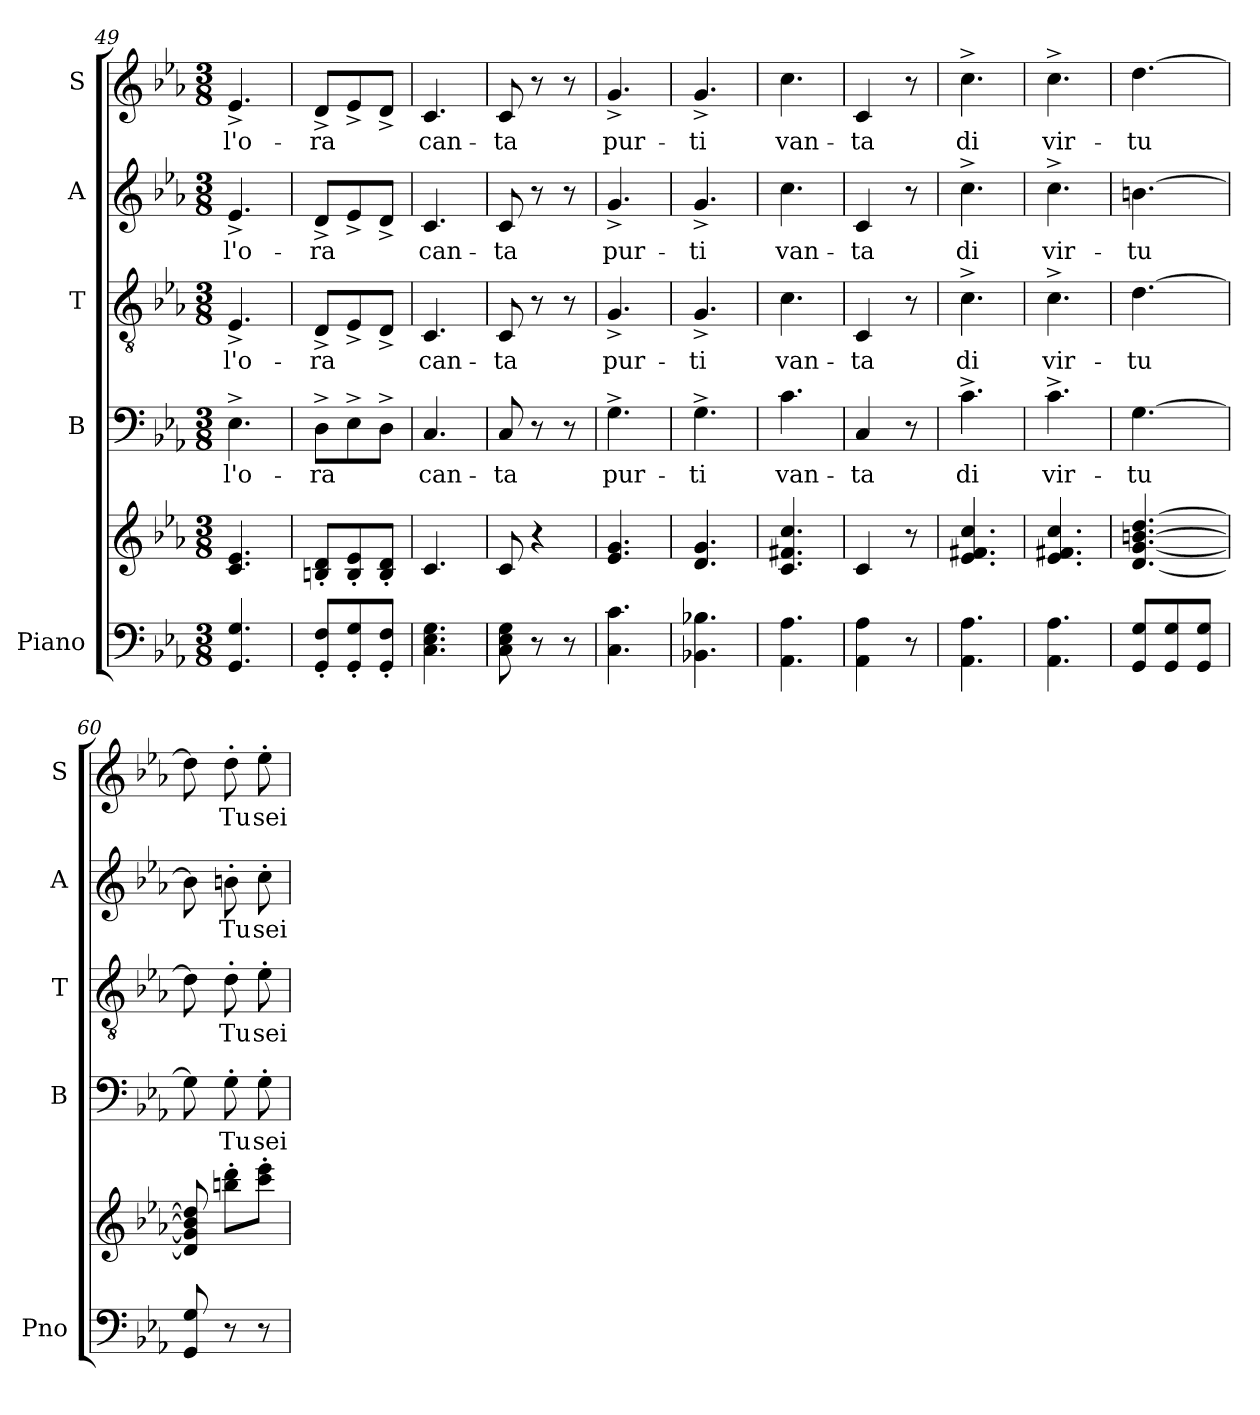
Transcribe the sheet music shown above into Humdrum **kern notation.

**kern	**kern	**kern	**text	**kern	**text	**kern	**text	**kern	**text
*part5	*part5	*part4	*part4	*part3	*part3	*part2	*part2	*part1	*part1
*staff6	*staff5	*staff4	*staff4	*staff3	*staff3	*staff2	*staff2	*staff1	*staff1
*I"Piano	*	*I"B	*	*I"T	*	*I"A	*	*I"S	*
*I'Pno	*	*I'B	*	*I'T	*	*I'A	*	*I'S	*
*clefF4	*clefG2	*clefF4	*	*clefGv2	*	*clefG2	*	*clefG2	*
*k[b-e-a-]	*k[b-e-a-]	*k[b-e-a-]	*	*k[b-e-a-]	*	*k[b-e-a-]	*	*k[b-e-a-]	*
*M3/8	*M3/8	*M3/8	*	*M3/8	*	*M3/8	*	*M3/8	*
=49	=49	=49	=49	=49	=49	=49	=49	=49	=49
4.GG/ 4.G/	4.c/ 4.e-/	4.E-^\	l'o-	4.E-^/	l'o-	4.e-^/	l'o-	4.e-^/	l'o-
=50	=50	=50	=50	=50	=50	=50	=50	=50	=50
8GG/' 8F/'L	8Bn/' 8d/'L	8D^\L	-ra	8D^/L	-ra	8d^/L	-ra	8d^/L	-ra
8GG/' 8G/'	8B/' 8e-/'	8E-^\	.	8E-^/	.	8e-^/	.	8e-^/	.
8GG/' 8F/'J	8B/' 8d/'J	8D^\J	.	8D^/J	.	8d^/J	.	8d^/J	.
=51	=51	=51	=51	=51	=51	=51	=51	=51	=51
4.C\ 4.E-\ 4.G\	4.c/	4.C/	can-	4.C/	can-	4.c/	can-	4.c/	can-
=52	=52	=52	=52	=52	=52	=52	=52	=52	=52
8C\ 8E-\ 8G\	8c/	8C/	-ta	8C/	-ta	8c/	-ta	8c/	-ta
8r	4r	8r	.	8r	.	8r	.	8r	.
8r	.	8r	.	8r	.	8r	.	8r	.
=53	=53	=53	=53	=53	=53	=53	=53	=53	=53
4.C\ 4.c\	4.e-/ 4.g/	4.G^\	pur-	4.G^/	pur-	4.g^/	pur-	4.g^/	pur-
=54	=54	=54	=54	=54	=54	=54	=54	=54	=54
4.BB-X\ 4.B-X\	4.d/ 4.g/	4.G^\	-ti	4.G^/	-ti	4.g^/	-ti	4.g^/	-ti
=55	=55	=55	=55	=55	=55	=55	=55	=55	=55
4.AA-\ 4.A-\	4.c/ 4.f#X/ 4.cc/	4.c\	van-	4.c\	van-	4.cc\	van-	4.cc\	van-
=56	=56	=56	=56	=56	=56	=56	=56	=56	=56
4AA-\ 4A-\	4c/	4C/	-ta	4C/	-ta	4c/	-ta	4c/	-ta
8r	8r	8r	.	8r	.	8r	.	8r	.
=57	=57	=57	=57	=57	=57	=57	=57	=57	=57
4.AA-\ 4.A-\	4.e-/ 4.f#X/ 4.cc/	4.c^\	di	4.c^\	di	4.cc^\	di	4.cc^\	di
!!LO:PB:g=z
=58	=58	=58	=58	=58	=58	=58	=58	=58	=58
4.AA-\ 4.A-\	4.e-/ 4.f#X/ 4.cc/	4.c^\	vir-	4.c^\	vir-	4.cc^\	vir-	4.cc^\	vir-
=59	=59	=59	=59	=59	=59	=59	=59	=59	=59
8GG/ 8G/L	[4.d/ [4.g/ [4.bn/ [4.dd/	[4.G\	-tu	[4.d\	-tu	[4.bn\	-tu	[4.dd\	-tu
8GG/ 8G/	.	.	.	.	.	.	.	.	.
8GG/ 8G/J	.	.	.	.	.	.	.	.	.
=60	=60	=60	=60	=60	=60	=60	=60	=60	=60
8GG/ 8G/	8d/] 8g/] 8b/] 8dd/]	8G\]	.	8d\]	.	8b\]	.	8dd\]	.
8r	8bbn\' 8ddd\'L	8G'\	Tu	8d'\	Tu	8bn'\	Tu	8dd'\	Tu
8r	8ccc\' 8eee-\'J	8G'\	sei	8e-'\	sei	8cc'\	sei	8ee-'\	sei
=	=	=	=	=	=	=	=	=	=
*-	*-	*-	*-	*-	*-	*-	*-	*-	*-
